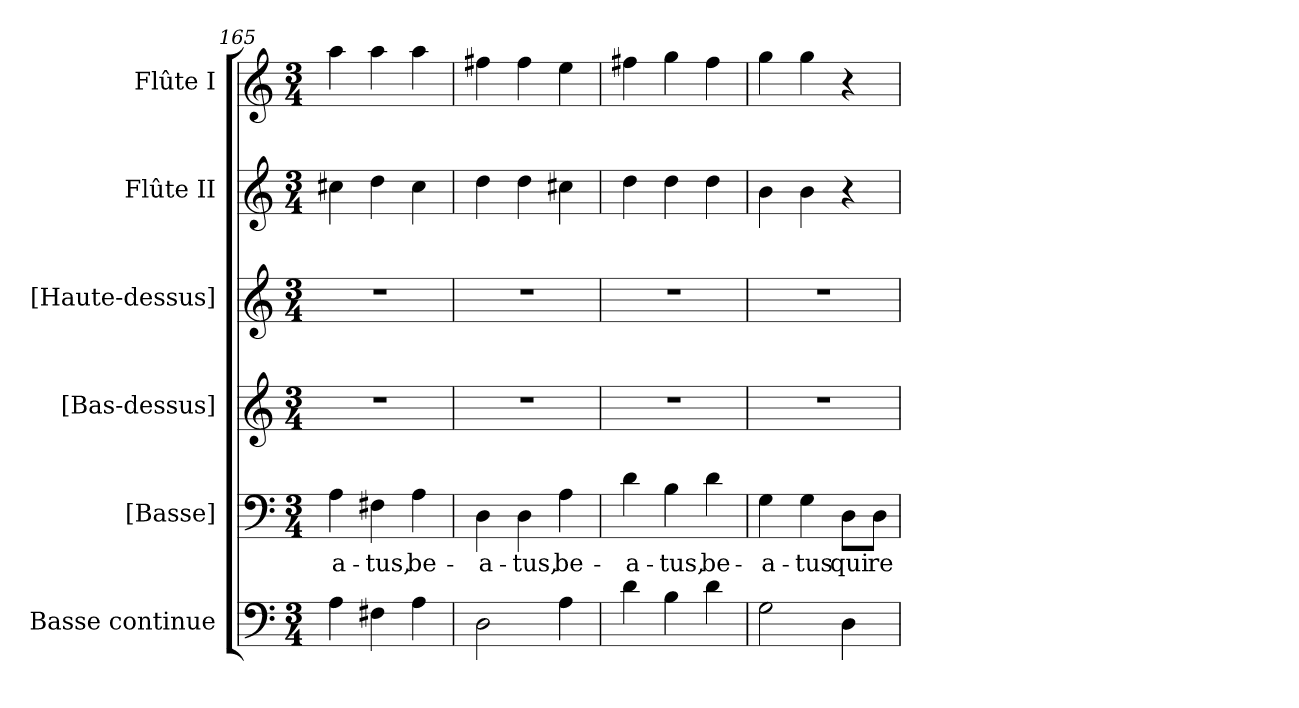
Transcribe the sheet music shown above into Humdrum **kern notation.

**kern	**kern	**text	**kern	**kern	**kern	**kern
*part6	*part5	*part5	*part4	*part3	*part2	*part1
*staff6	*staff5	*staff5	*staff4	*staff3	*staff2	*staff1
*I"Basse continue	*I"[Basse]	*	*I"[Bas-dessus]	*I"[Haute-dessus]	*I"Flûte II	*I"Flûte I
*I'B.c.	*I'B.	*	*	*	*I'Fl. II	*I'Fl. I
!!LO:PB:g=z
*clefF4	*clefF4	*	*clefG2	*clefG2	*clefG2	*clefG2
*k[]	*k[]	*	*k[]	*k[]	*k[]	*k[]
*a:	*a:	*	*a:	*a:	*a:	*a:
*M3/4	*M3/4	*	*M3/4	*M3/4	*M3/4	*M3/4
=165	=165	=165	=165	=165	=165	=165
!	!	!LO:LY:b:color=#000000	!LO:N:vis=1	!LO:N:vis=1	!	!
4Ai\	4Ai\	-a-	2.r	2.r	4cc#Xi\	4aai\
!	!	!LO:LY:b:color=#000000	!	!	!	!
4F#Xi\	4F#Xi\	-tus,	.	.	4ddi\	4aai\
!	!	!LO:LY:b:color=#000000	!	!	!	!
4Ai\	4Ai\	be-	.	.	4cc#i\	4aai\
=166	=166	=166	=166	=166	=166	=166
!	!	!LO:LY:b:color=#000000	!LO:N:vis=1	!LO:N:vis=1	!	!
2Di\	4Di\	-a-	2.r	2.r	4ddi\	4ff#Xi\
!	!	!LO:LY:b:color=#000000	!	!	!	!
.	4Di\	-tus,	.	.	4ddi\	4ff#i\
!	!	!LO:LY:b:color=#000000	!	!	!	!
4Ai\	4Ai\	be-	.	.	4cc#Xi\	4eei\
=167	=167	=167	=167	=167	=167	=167
!	!	!LO:LY:b:color=#000000	!LO:N:vis=1	!LO:N:vis=1	!	!
4di\	4di\	-a-	2.r	2.r	4ddi\	4ff#Xi\
!	!	!LO:LY:b:color=#000000	!	!	!	!
4Bi\	4Bi\	-tus,	.	.	4ddi\	4ggi\
!	!	!LO:LY:b:color=#000000	!	!	!	!
4di\	4di\	be-	.	.	4ddi\	4ff#i\
=168	=168	=168	=168	=168	=168	=168
!	!	!LO:LY:b:color=#000000	!LO:N:vis=1	!LO:N:vis=1	!	!
2Gi\	4Gi\	-a-	2.r	2.r	4bi\	4ggi\
!	!	!LO:LY:b:color=#000000	!	!	!	!
.	4Gi\	-tus	.	.	4bi\	4ggi\
!	!	!LO:LY:b:color=#000000	!	!	!	!
4Di\	8Di\L	qui	.	.	4r	4r
!	!	!LO:LY:b:color=#000000	!	!	!	!
.	8Di\J	re-	.	.	.	.
=	=	=	=	=	=	=
*-	*-	*-	*-	*-	*-	*-
